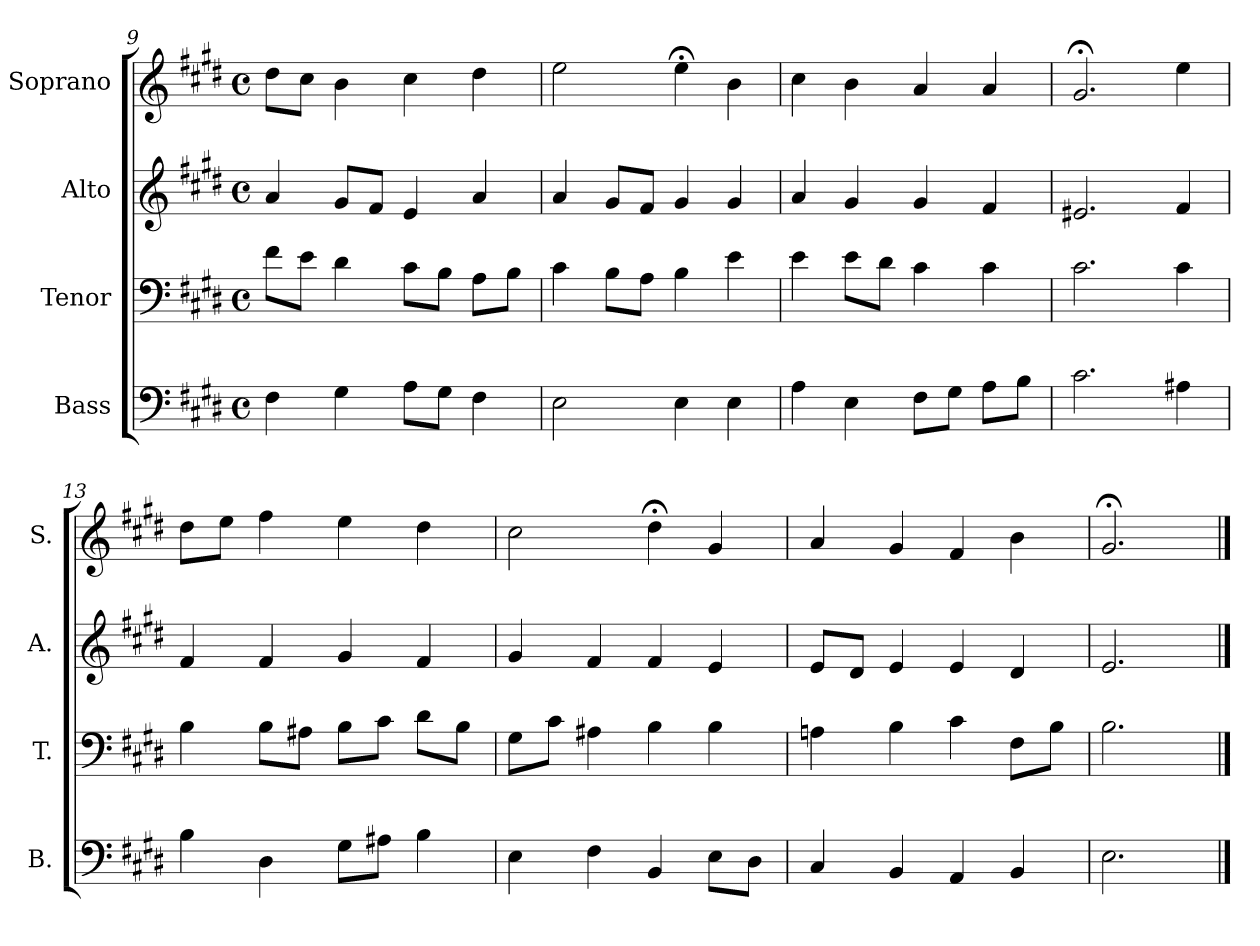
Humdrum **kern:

**kern	**kern	**kern	**kern
*part4	*part3	*part2	*part1
*staff4	*staff3	*staff2	*staff1
*I"Bass	*I"Tenor	*I"Alto	*I"Soprano
*I'B.	*I'T.	*I'A.	*I'S.
*clefF4	*clefF4	*clefG2	*clefG2
*k[f#c#g#d#]	*k[f#c#g#d#]	*k[f#c#g#d#]	*k[f#c#g#d#]
*E:	*E:	*E:	*E:
*M4/4	*M4/4	*M4/4	*M4/4
*met(c)	*met(c)	*met(c)	*met(c)
=9	=9	=9	=9
4F#\	8f#\L	4a/	8dd#\L
.	8e\J	.	8cc#\J
4G#\	4d#\	8g#/L	4b\
.	.	8f#/J	.
8A\L	8c#\L	4e/	4cc#\
8G#\J	8B\J	.	.
4F#\	8A\L	4a/	4dd#\
.	8B\J	.	.
=10	=10	=10	=10
2E\	4c#\	4a/	2ee\
.	8B\L	8g#/L	.
.	8A\J	8f#/J	.
4E\	4B\	4g#/	4ee;<\
4E\	4e\	4g#/	4b\
=11	=11	=11	=11
4A\	4e\	4a/	4cc#\
4E\	8e\L	4g#/	4b\
.	8d#\J	.	.
8F#\L	4c#\	4g#/	4a/
8G#\J	.	.	.
8A\L	4c#\	4f#/	4a/
8B\J	.	.	.
!!LO:PB:g=z
=12	=12	=12	=12
2.c#\	2.c#\	2.e#X/	2.g#;</
4A#X\	4c#\	4f#/	4ee\
=13	=13	=13	=13
4B\	4B\	4f#/	8dd#\L
.	.	.	8ee\J
4D#\	8B\L	4f#/	4ff#\
.	8A#X\J	.	.
8G#\L	8B\L	4g#/	4ee\
8A#X\J	8c#\J	.	.
4B\	8d#\L	4f#/	4dd#\
.	8B\J	.	.
=14	=14	=14	=14
4E\	8G#\L	4g#/	2cc#\
.	8c#\J	.	.
4F#\	4A#X\	4f#/	.
4BB/	4B\	4f#/	4dd#;<\
8E\L	4B\	4e/	4g#/
8D#\J	.	.	.
=15	=15	=15	=15
4C#/	4An\	8e/L	4a/
.	.	8d#/J	.
4BB/	4B\	4e/	4g#/
4AA/	4c#\	4e/	4f#/
4BB/	8F#\L	4d#/	4b\
.	8B\J	.	.
=16	=16	=16	=16
2.E\	2.B\	2.e/	2.g#;</
==	==	==	==
*-	*-	*-	*-
